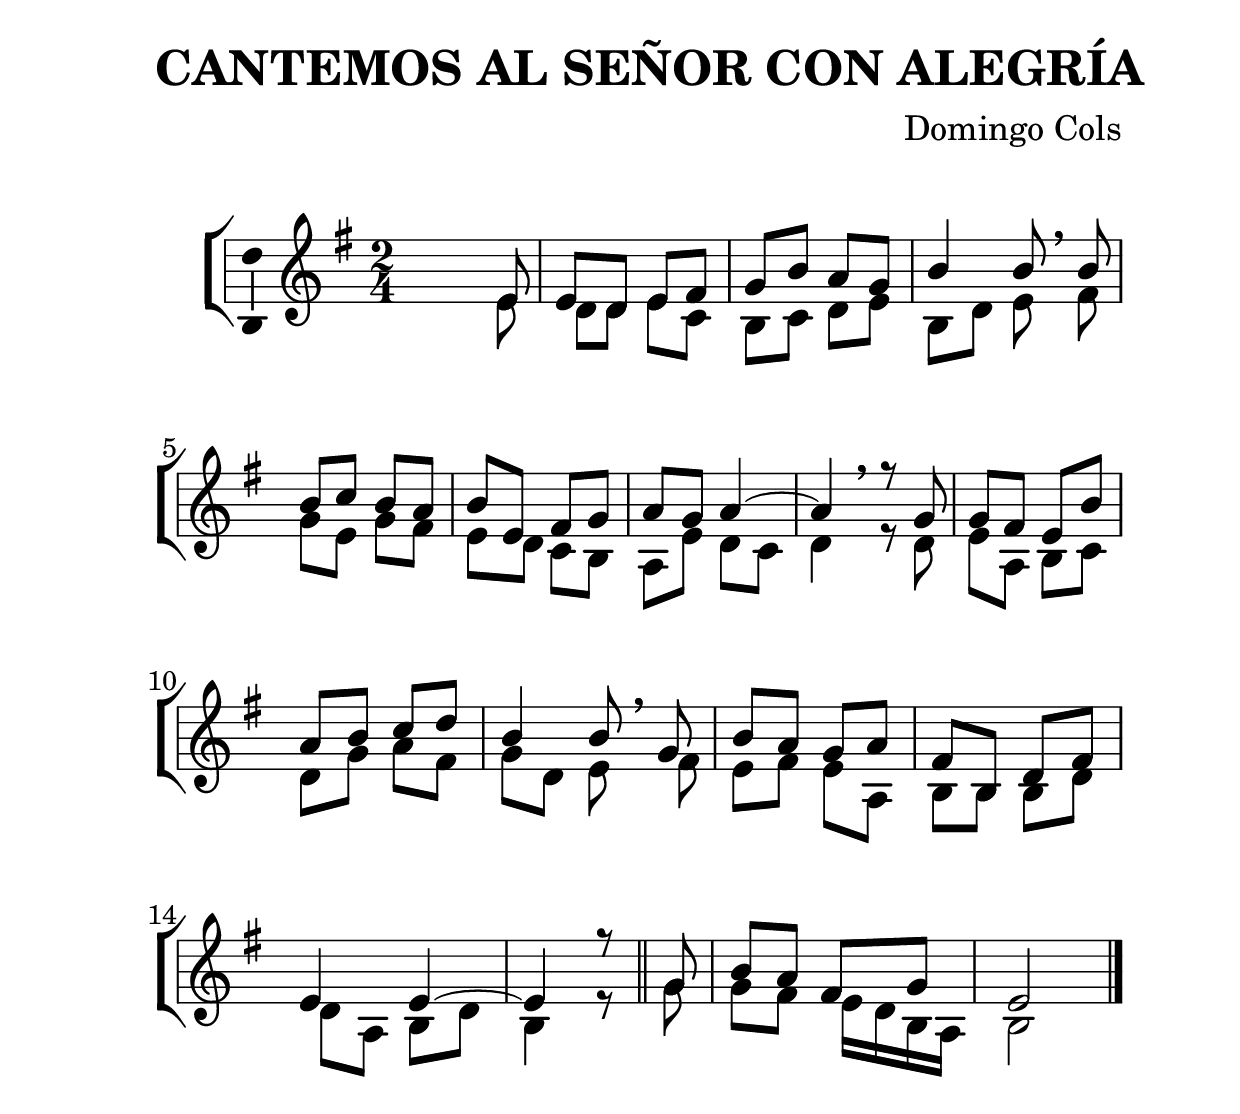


%versión de lilypond para la que se ha escrito esta partitura:
\version "2.16.0"

	%Tamaño papel
	#(set-default-paper-size "a4")
	%Tamaño partitura
	#(set-global-staff-size 30)
	%No responde al pulsar sobre una nota
	#(ly:set-option 'point-and-click #f)

%parámetros del encabezamiento:
\header {
	%title = "CANTEMOS AL SEÑOR CON ALEGRÍA"
	title = \markup{\fontsize #-1 "CANTEMOS AL SEÑOR CON ALEGRÍA"}
	subtitle = ""
	composer = "Domingo Cols"
	poet = ""
	meter = ""
	arranger = ""
%	tagline="Monasterio de la Madre de Dios. Buenafuente del Sistal."
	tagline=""
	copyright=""
	}

%parámetros asociados al papel:
\paper  {
	oddHeaderMarkup = \markup {\fill-line { \on-the-fly #not-first-page \fromproperty #'header:title \on-the-fly #not-first-page \fromproperty #'header:composer }}
	evenHeaderMarkup = \markup {\fill-line { \fromproperty #'header:composer \fromproperty #'header:title }}
	#(set-paper-size "a4")
	print-page-number = ##f
	first-page-number = 1
	print-first-page-number = ##f
%	head-separation = 3.0 \cm
	top-margin = 2.0 \cm
	bottom-margin = 0.0\cm
%%%	bottom-margin = -2.0\cm
	left-margin = 3.0 \cm
	line-width = 16.0 \cm
	indent = 8\mm
	interscoreline = 2.\mm
	between-system-space = 15\mm
%	para que las partituras no llenen la hoja:
	ragged-bottom = ##t
%	idem para la última hoja:
	ragged-last-bottom = ##f
%	para que las partituras llenen el ancho del papel:
	ragged-last = ##f
	after-title-space = 2.5 \cm
%page-count=1
%system-count=4

	%Flexible Vertical Spacing
%	markup-markup-spacing =
%	#'((basic-distance . 15) (minimum-distance . 15) (padding . 3))
	markup-system-spacing =
	#'((basic-distance . 15) (minimum-distance . 15) (padding . 3))
	system-system-spacing =
	#'((basic-distance . 15) (minimum-distance . 15) (padding . 3))
	score-system-spacing =
	#'((basic-distance . 15) (minimum-distance . 15) (padding . 5))
%	top-system-spacing = % header
%	#'((basic-distance . 8) (minimum-distance . 0) (padding . 0))
%	top-markup-spacing =
%	#'((basic-distance . 20) (minimum-distance . 20) (padding . 0))
	last-bottom-spacing = % footer
	#'((basic-distance . 5) (minimum-distance . 5) (padding . 0))
%	score-markup-spacing =
%	#'((basic-distance . 16) (minimum-distance . 13) (padding . 0))

	}


%parámetros que afectan a toda la partitura:
global =  {
	%clave de sol (G):
	\clef G
	%armadura:
%%%	\transpose a b
	\key g \major
	\tempo 4=50
	\set Score.tempoHideNote = ##t
	}


melodia =
%%%	\transpose a b
{
	\relative c' {

\time 2/4

s4 s8

<<
{
\voiceOne
\stemUp

e8
e8 d e fis
g8 b a g
b4 b8 \breathe b8
b8 c b a
b8 e, fis g
a8 g a4~
a4 \breathe r8 g8
g8 fis e b'
a8 b c d
b4 b8 \breathe g8
b8 a g a
fis8 b, d fis
e4 e~
e4 r8

\bar "||"

g8
b8 a fis g
e2

}
\new Voice {
\voiceTwo
\stemDown

e8
d8 d e c
b8 c d e
b8 d e \breathe fis
g8 e g fis
e8 d c b
a8 e' d c
d4 \breathe r8 d8
e8 a, b c
d8 g a fis
g8 d e \breathe fis
e8 fis e a,
b8 b b d
d8 a b d
b4 r8

\bar "||"

g'8
g8 fis e16 d b a
b2

}
>>

\bar "|."
}
}


texto = \lyricmode {
\set stanza =#"1. " Can -- te -- mos al Se -- ñor con a -- le -- grí -- a,
u -- ni -- dos a la voz del Pas -- tor san -- _ to, __
de -- mos gra -- cias a Dios que~es luz y guí -- a,
so -- lí -- ci -- to pas -- tor de su re -- ba -- ño. __
	}

textodos = \lyricmode {
\set stanza =#"2. " Es su voz y su~a -- mor el que nos lla -- ma
en la voz del pas -- tor que~él ha~e -- le -- gi -- _ do, __
es su~a -- mor in -- fi -- ni -- to~el que nos a -- ma
en la~en -- tre -- ga y~a -- mor de~es -- te~o -- tro Cris -- to. __
	}

textotres = \lyricmode {
\set stanza =#"3. " Co -- no -- cien -- do~en la fe su fiel pre -- sen -- cia,
ham -- brien -- tos de ver -- dad y luz di -- vi -- _ na, __
si -- ga -- mos al pas -- tor que~es pro -- vi -- den -- cia
de pas -- tos a -- bun -- dan -- tes que son vi -- da. __
	}

textocuatro = \lyricmode {
\set stanza =#"4. " A -- pa -- cien -- ta, Se -- ñor, guar -- da~a tus hi -- jos,
man -- da siem -- pre~a tu mies tra -- ba -- ja -- do -- _ res; __
ca -- da~au -- ro -- ra~a la puer -- ta del a -- pris -- co
nos a -- guar -- de~el a -- mor de tus pas -- to -- res. __
A -- mén. __ _ _ _ _
	}


vozStaff = \context Voice = vozStaff
\with {\consists "Ambitus_engraver"}
<<
	\set Staff.instrumentName = ""
	\set Staff.shortInstrumentName = ""
	\set Staff.midiInstrument = #"acoustic grand"
	\set Staff.midiMinimumVolume = #0.7
	\set Staff.midiMaximumVolume = #0.9
	\global
	\melodia
	>>


textoStaff = \context Lyrics = textoStaff <<
%	\set vocalName =#"1. "
	\set shortVocalName =#"1. "
	\lyricsto vozStaff \texto
	>>

textodosStaff = \context Lyrics = textodosStaff <<
%	\set vocalName =#"2. "
	\set shortVocalName =#"2. "
	\lyricsto vozStaff \textodos
	>>

textotresStaff = \context Lyrics = textotresStaff <<
%	\set vocalName =#"3. "
	\set shortVocalName =#"3. "
	\lyricsto vozStaff \textotres
	>>

textocuatroStaff = \context Lyrics = textocuatroStaff <<
%	\set vocalName =#"4. "
	\set shortVocalName =#"4. "
	\lyricsto vozStaff \textocuatro
	>>


\book {
	\score {
		\context ChoirStaff {
			\override StaffGroup.SystemStartBracket #'collapse-height = #1
			\override Score.SystemStartBar #'collapse-height = #1
			<<
			\vozStaff
			\textoStaff
			\textodosStaff
			\textotresStaff
			\textocuatroStaff
			>>
		}
		\layout {
	    		\context {
				\Lyrics
				%\override LyricText #'font-size = #2
				}
	   		\context {
				\Score
				%\override StaffSymbol #'staff-space = #(magstep +3)
				\override InstrumentName #'X-offset = #1.5
				\override InstrumentName #'font-series = #'bold
				}
%%%			\context {
%%%				\Staff
%%%				\remove "Time_signature_engraver"
%%%				\override BarLine #'transparent = ##t
%%%				}
			}
		}
	\score {
		\context ChoirStaff {
			\override StaffGroup.SystemStartBracket #'collapse-height = #1
			\override Score.SystemStartBar #'collapse-height = #1
			<<
			\vozStaff
			>>
		}
		\midi {
	  		\context {
	  			\Score
				tempoWholesPerMinute = #(ly:make-moment 70 4)
				}
			}
		}
}


